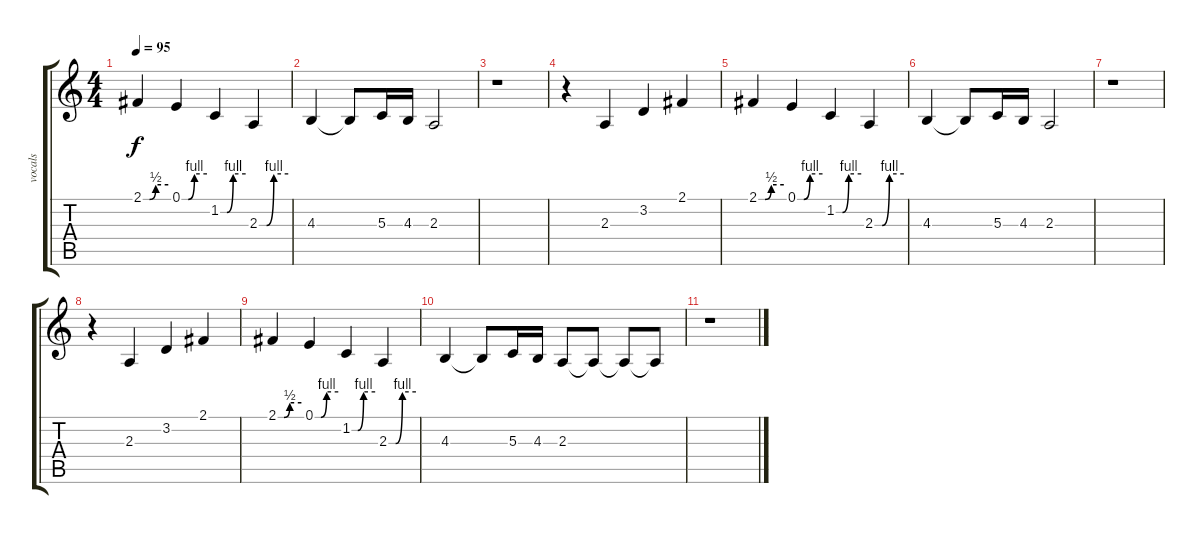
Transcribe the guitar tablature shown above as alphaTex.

\track ("vocals" "vocals") {instrument lead2sawtooth}
\staff {score tabs}
\tuning (E4 B3 G3 D3 A2 E2) {hide}
\ts (4 4)
\tempo 95
\clef g2
\ks c
2.1{be (custom 0 0 15 0 30 2 60 2)}.4{dy f} 0.1{be (custom 0 0 15 0 30 4 60 4)}.4 1.2{be (custom 0 0 15 0 30 4 60 4)}.4 2.3{be (custom 0 0 15 0 30 4 60 4)}.4 |
4.3.4 4.3{t}.8 5.3.16 4.3.16 2.3.2 |
r.1 |
r.4{volume 11} 2.3.4 3.2.4 2.1.4 |
2.1{be (custom 0 0 15 0 30 2 60 2)}.4{volume 9} 0.1{be (custom 0 0 15 0 30 4 60 4)}.4 1.2{be (custom 0 0 15 0 30 4 60 4)}.4 2.3{be (custom 0 0 15 0 30 4 60 4)}.4 |
4.3.4{volume 8} 4.3{t}.8 5.3.16 4.3.16 2.3.2 |
r.1{volume 7} |
r.4{volume 6} 2.3.4 3.2.4 2.1.4 |
2.1{be (custom 0 0 15 0 30 2 60 2)}.4{volume 5} 0.1{be (custom 0 0 15 0 30 4 60 4)}.4 1.2{be (custom 0 0 15 0 30 4 60 4)}.4 2.3{be (custom 0 0 15 0 30 4 60 4)}.4{volume 4} |
4.3.4{volume 3} 4.3{t}.8 5.3.16 4.3.16{volume 2} 2.3.8 2.3{t}.8{volume 1} 2.3{t}.8 2.3{t}.8{volume 0} |
r.1
